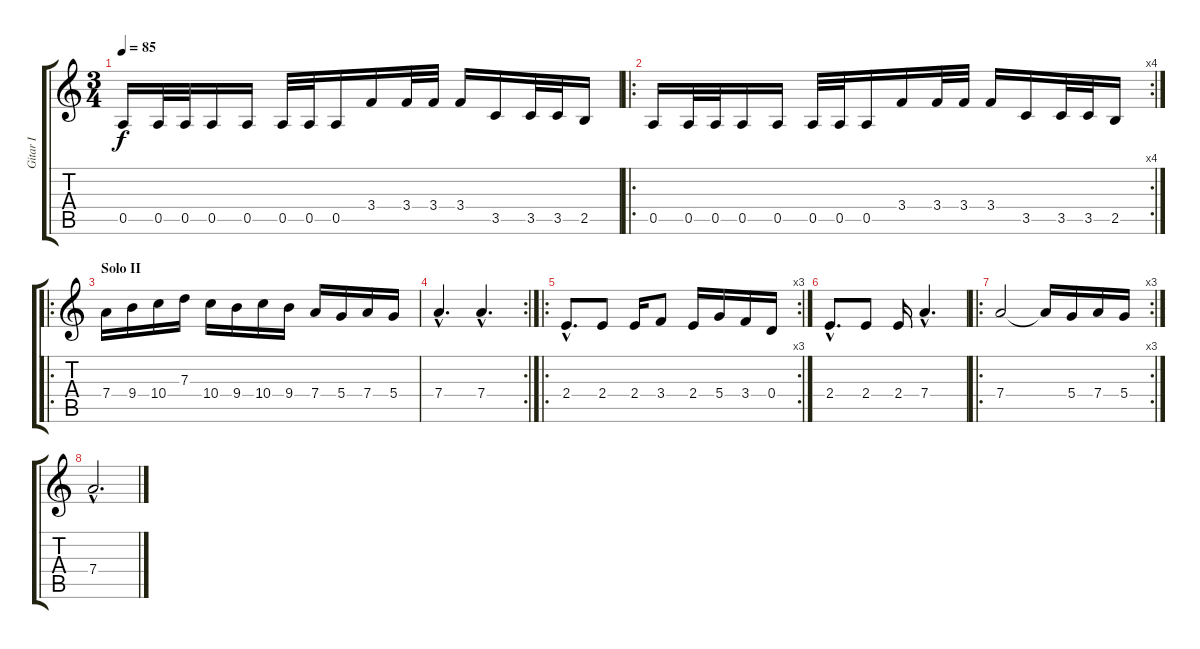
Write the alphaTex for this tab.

\track ("Gitar I" "Gitar I") {instrument distortionguitar}
\staff {score tabs}
\tuning (E4 B3 G3 D3 A2 E2) {hide}
\ts (3 4)
\tempo 85
\clef g2
\ks c
0.5.16{dy f} 0.5.32 0.5.32 0.5.16 0.5.16 0.5.32 0.5.32 0.5.16 3.4.16 3.4.32 3.4.32 3.4.16 3.5.16 3.5.32 3.5.32 2.5.16 |
\ro
\rc 4
0.5.16 0.5.32 0.5.32 0.5.16 0.5.16 0.5.32 0.5.32 0.5.16 3.4.16 3.4.32 3.4.32 3.4.16 3.5.16 3.5.32 3.5.32 2.5.16 |
\ro
\section ("" "Solo II")
7.4.16 9.4.16 10.4.16 7.3.16 10.4.16 9.4.16 10.4.16 9.4.16 7.4.16 5.4.16 7.4.16 5.4.16 |
\rc 2
7.4{hac}.4{d} 7.4{hac}.4{d} |
\ro
\rc 3
2.4{hac}.8{d} 2.4.8 2.4.16 3.4.8 2.4.16 5.4.16 3.4.16 0.4.16 |
2.4{hac}.8{d} 2.4.8 2.4.16 7.4{hac}.4{d} |
\ro
\rc 3
7.4.2 7.4{t}.16 5.4.16 7.4.16 5.4.16 |
7.4{hac}.2{d}
